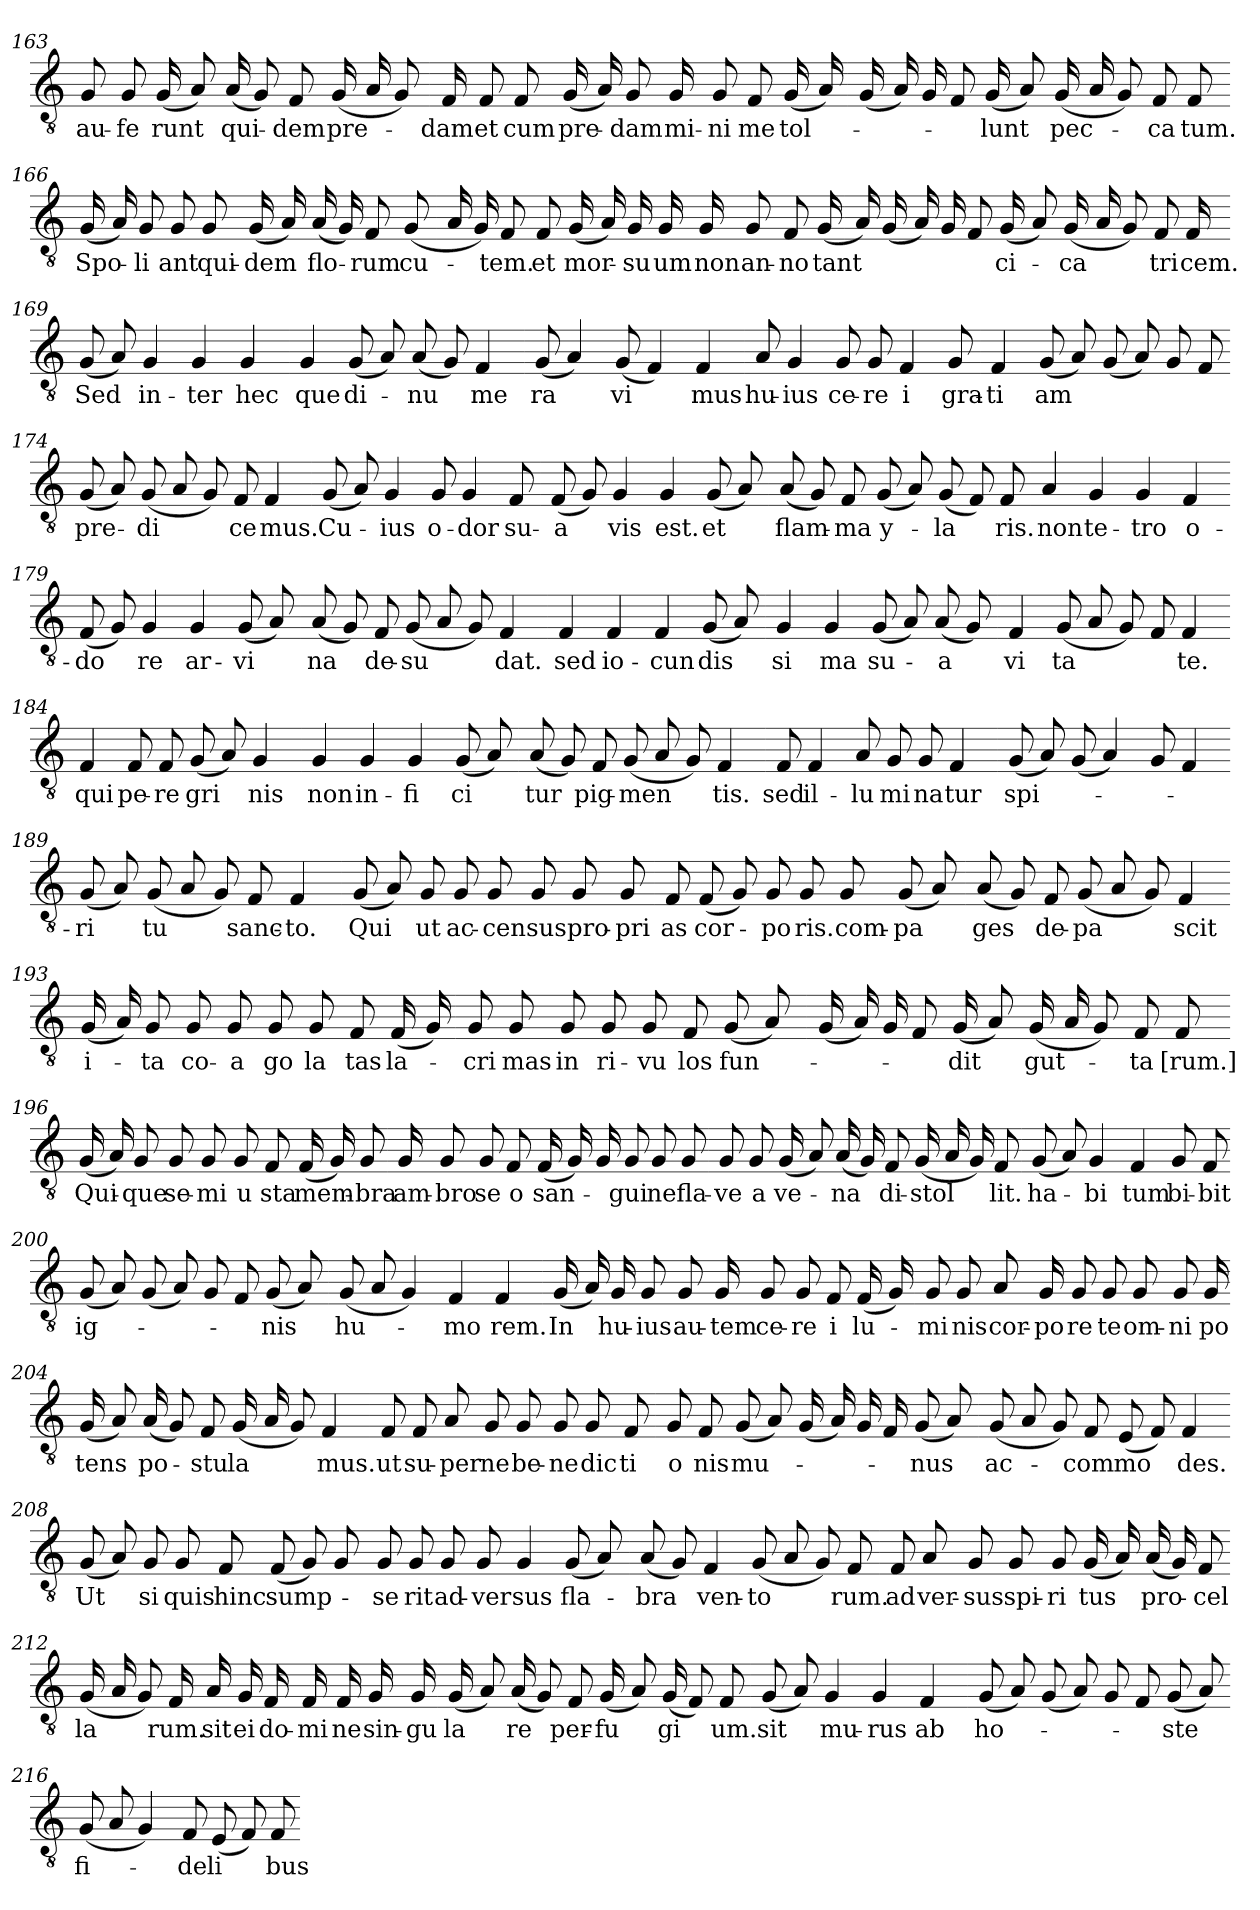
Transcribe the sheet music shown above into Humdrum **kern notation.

**kern	**text
*part1	*part1
*staff1	*staff1
*clefGv2	*
*k[]	*
=163	=163
8G	au-
8G	fe
(16G	-runt
8A)	.
(16A	qui-
8G)	.
8F	-dem
(16G	pre-
16A	.
8G)	.
=164-	=164-
16F	-dam
8F	et
8F	cum
(16G	pre-
16A)	.
8G	-dam
16G	mi-
8G	ni
8F	-me
(16G	tol-
16A)	.
=165-	=165-
(16G	.
16A)	.
16G	.
8F	.
(16G	-lunt
8A)	.
(16G	pec-
16A	.
8G)	.
8F	ca
8F	-tum.
=166-	=166-
(16G	Spo-
16A)	.
8G	li
8G	-ant
8G	qui-
(16G	-dem
16A)	.
(16A	flo-
16G)	.
8F	-rum
(8G	cu-
=167-	=167-
16A	.
16G)	.
8F	-tem.
8F	et
(16G	mor-
16A)	.
16G	su
16G	-um
16G	non
8G	an-
8F	no
(16G	-tant
=168-	=168-
16A)	.
(16G	.
16A)	.
16G	.
8F	.
(16G	ci-
8A)	.
(16G	ca
16A	.
8G)	.
8F	tri
16F	-cem.
=169-	=169-
(8G	Sed
8A)	.
4G	in-
4G	-ter
4G	hec
=170-	=170-
4G	que
(8G	di-
8A)	.
(8A	nu
8G)	.
4F	me
=171-	=171-
(8G	ra
4A)	.
(8G	vi
4F)	.
4F	-mus
=172-	=172-
8A	hu-
4G	-ius
8G	ce-
8G	re
4F	-i
8G	gra-
=173-	=173-
4F	ti
(8G	-am
8A)	.
(8G	.
8A)	.
8G	.
8F	.
=174-	=174-
(8G	pre-
8A)	.
(8G	di
8A	.
8G)	.
8F	ce
4F	-mus.
=175-	=175-
(8G	Cu-
8A)	.
4G	-ius
8G	o-
4G	-dor
8F	su-
=176-	=176-
(8F	a
8G)	.
4G	-vis
4G	est.
(8G	et
8A)	.
=177-	=177-
(8A	flam-
8G)	.
8F	-ma
(8G	y-
8A)	.
(8G	la
8F)	.
8F	-ris.
=178-	=178-
4A	non
4G	te-
4G	-tro
4F	o-
=179-	=179-
(8F	do
8G)	.
4G	-re
4G	ar-
(8G	vi
8A)	.
=180-	=180-
(8A	-na
8G)	.
8F	de-
(8G	su
8A	.
8G)	.
4F	-dat.
=181-	=181-
4F	sed
4F	io-
4F	cun
(8G	dis
8A)	.
=182-	=182-
4G	si
4G	-ma
(8G	su-
8A)	.
(8A	a
8G)	.
=183-	=183-
4F	vi
(8G	ta
8A	.
8G)	.
8F	.
4F	-te.
=184-	=184-
4F	qui
8F	pe-
8F	re
(8G	gri
8A)	.
4G	-nis
=185-	=185-
4G	non
4G	in-
4G	fi
(8G	ci
8A)	.
=186-	=186-
(8A	-tur
8G)	.
8F	pig-
(8G	men
8A	.
8G)	.
4F	-tis.
=187-	=187-
8F	sed
4F	il-
8A	lu
8G	mi
8G	na
4F	-tur
=188-	=188-
(8G	spi-
8A)	.
(8G	.
4A)	.
8G	.
4F	.
=189-	=189-
(8G	ri
8A)	.
(8G	-tu
8A	.
8G)	.
8F	sanc-
4F	-to.
=190-	=190-
(8G	Qui
8A)	.
8G	ut
8G	ac-
8G	cen
8G	-sus
8G	pro-
8G	pri
=191-	=191-
8F	-as
(8F	cor-
8G)	.
8G	po
8G	-ris.
8G	com-
(8G	pa
8A)	.
=192-	=192-
(8A	-ges
8G)	.
8F	de-
(8G	pa
8A	.
8G)	.
4F	-scit
=193-	=193-
(16G	i-
16A)	.
8G	-ta
8G	co-
8G	a
8G	go
8G	la
8F	-tas
(16F	la-
16G)	.
=194-	=194-
8G	cri
8G	-mas
8G	in
8G	ri-
8G	vu
8F	-los
(8G	fun-
8A)	.
=195-	=195-
(16G	.
16A)	.
16G	.
8F	.
(16G	-dit
8A)	.
(16G	gut-
16A	.
8G)	.
8F	ta
8F	-[rum.]
=196-	=196-
(16G	Qui-
16A)	.
8G	-que
8G	se-
8G	mi
8G	u
8F	-sta
(16F	mem-
16G)	.
8G	-bra
=197-	=197-
16G	am-
8G	bro
8G	se
8F	-o
(16F	san-
16G)	.
16G	.
8G	gui
8G	-ne
8G	fla-
=198-	=198-
8G	ve
8G	-a
(16G	ve-
8A)	.
(16A	-na
16G)	.
8F	di-
(16G	stol
16A	.
16G)	.
8F	-lit.
=199-	=199-
(8G	ha-
8A)	.
4G	bi
4F	-tum
8G	bi-
8F	-bit
=200-	=200-
(8G	ig-
8A)	.
(8G	.
8A)	.
8G	.
8F	.
(8G	-nis
8A)	.
=201-	=201-
(8G	hu-
8A	.
4G)	.
4F	mo
4F	-rem.
=202-	=202-
(16G	In
16A)	.
16G	hu-
8G	-ius
8G	au-
16G	-tem
8G	ce-
8G	re
8F	-i
(16F	lu-
16G)	.
=203-	=203-
8G	mi
8G	-nis
8A	cor-
16G	po
8G	-re
8G	te
8G	om-
8G	ni
16G	po
=204-	=204-
(16G	-tens
8A)	.
(16A	po-
8G)	.
8F	stu
(16G	la
16A	.
8G)	.
4F	-mus.
=205-	=205-
8F	ut
8F	su-
8A	per
8G	-ne
8G	be-
8G	ne
8G	dic
8F	ti
=206-	=206-
8G	o
8F	-nis
(8G	mu-
8A)	.
(16G	.
16A)	.
16G	.
16F	.
(8G	-nus
8A)	.
=207-	=207-
(8G	ac-
8A	.
8G)	.
8F	com
(8E	mo
8F)	.
4F	-des.
=208-	=208-
(8G	Ut
8A)	.
8G	si
8G	quis
8F	hinc
(8F	sump-
8G)	.
8G	.
=209-	=209-
8G	se
8G	-rit
8G	ad-
8G	ver
4G	-sus
(8G	fla-
8A)	.
=210-	=210-
(8A	-bra
8G)	.
4F	ven-
(8G	to
8A	.
8G)	.
8F	-rum.
=211-	=211-
8F	ad
8A	ver-
8G	-sus
8G	spi-
8G	ri
(16G	-tus
16A)	.
(16A	pro-
16G)	.
8F	cel
=212-	=212-
(16G	la
16A	.
8G)	.
16F	-rum.
16A	sit
16G	ei
16F	do-
16F	mi
16F	-ne
16G	sin-
16G	gu
=213-	=213-
(16G	la
8A)	.
(16A	-re
8G)	.
8F	per-
(16G	fu
8A)	.
(16G	gi
8F)	.
8F	-um.
=214-	=214-
(8G	sit
8A)	.
4G	mu-
4G	-rus
4F	ab
=215-	=215-
(8G	ho-
8A)	.
(8G	.
8A)	.
8G	.
8F	.
(8G	-ste
8A)	.
=216-	=216-
(8G	fi-
8A	.
4G)	.
8F	de
(8E	li
8F)	.
8F	-bus
=-	=-
*-	*-
